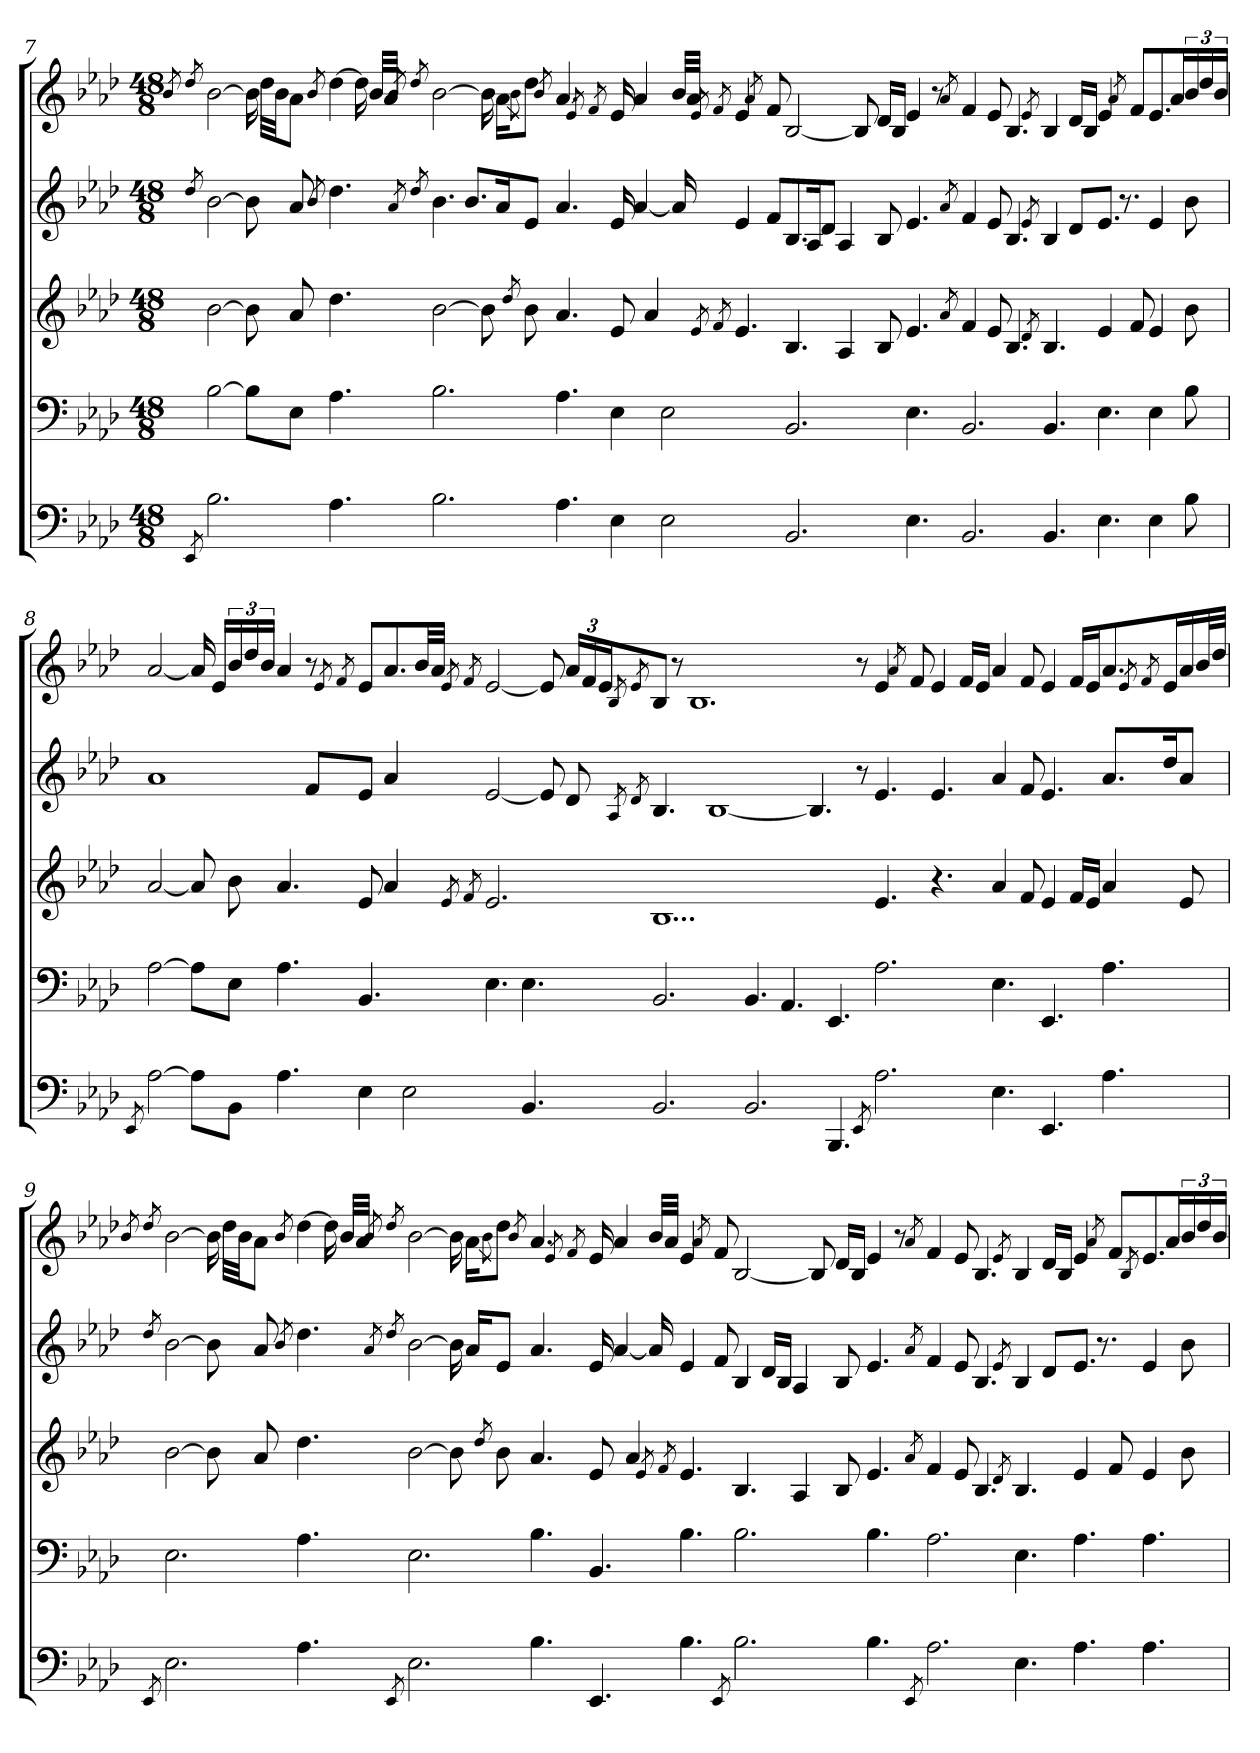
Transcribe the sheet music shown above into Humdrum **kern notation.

**kern	**kern	**kern	**kern	**kern
*part5	*part4	*part3	*part2	*part1
*staff5	*staff4	*staff3	*staff2	*staff1
*clefF4	*clefF4	*clefG2	*clefG2	*clefG2
*k[b-e-a-d-]	*k[b-e-a-d-]	*k[b-e-a-d-]	*k[b-e-a-d-]	*k[b-e-a-d-]
*M48/8	*M48/8	*M48/8	*M48/8	*M48/8
=7	=7	=7	=7	=7
.	.	.	.	8qb-
8qEE-	.	.	8qdd-	8qdd-
2.B-	[2B-	[2b-	[2b-	[2b-
.	8B-\L]	8b-]	8b-]	16b-]
.	.	.	.	32dd-\LLL
.	.	.	.	32b-\JJ
.	8E-\J	8a-	8a-	8a-\J
.	.	.	8qb-	8qb-
4.A-	4.A-	4.dd-	4.dd-	[4dd-
.	.	.	.	16dd-]
.	.	.	.	32b-/LLL
.	.	.	.	32a-/JJJ
.	.	.	8qa-	8qb-
.	.	.	8qdd-	8qdd-
2.B-	2.B-	[2b-	4.b-	[2b-
.	.	.	8.b-/L	.
.	.	8b-]	.	16b-]
.	.	.	16a-/K	16a-\KL
.	.	8qdd-	.	8qb-\
.	.	8b-	8e-/J	8dd-\J
.	.	.	.	8qb-
4.A-	4.A-	4.a-	4.a-	4.a-
.	.	.	.	8qe-
.	.	.	.	8qf
4E-	4E-	8e-	16e-	16e-
.	.	.	[4a-	4a-
.	.	4a-	.	.
2E-	2E-	.	.	.
.	.	.	16a-]	32b-/LLL
.	.	.	.	32a-/JJJ
.	.	8qe-	.	8qe-
.	.	8qf	.	8qf
.	.	4.e-	4e-	4e-
.	.	.	.	8qa-
.	.	.	8f/L	8f
2.BB-	2.BB-	4.B-	8.B-/	[2B-
.	.	.	16A-/K	.
.	.	.	8d-/J	.
.	.	4A-	4A-	.
.	.	.	.	8B-]
.	.	8B-	8B-	16d-/LL
.	.	.	.	16B-/JJ
4.E-	4.E-	4.e-	4.e-	4e-
.	.	.	.	8r
.	.	8qa-	8qa-	8qa-
2.BB-	2.BB-	4f	4f	4f
.	.	8e-	8e-	8e-
.	.	4.B-	4.B-	4.B-
.	.	8qd-	8qe-	8qe-
4.BB-	4.BB-	4.B-	4B-	4B-
.	.	.	8d-/L	16d-/LL
.	.	.	.	16B-/JJ
4.E-	4.E-	4e-	8.e-/J	4e-
.	.	.	8.r	.
.	.	.	.	8qa-
.	.	8f	.	8f/L
4E-	4E-	4e-	4e-	8.e-/
.	.	.	.	16a-/L
8B-	8B-	8b-	8b-	24b-/
.	.	.	.	24dd-/
.	.	.	.	24b-/JJ
=8	=8	=8	=8	=8
8qEE-	.	.	.	.
[2A-	[2A-	[2a-	1a-	[2a-
8A-\L]	8A-\L]	8a-]	.	16a-]
.	.	.	.	16e-/LL
8BB-\J	8E-\J	8b-	.	24b-/
.	.	.	.	24dd-/
.	.	.	.	24b-/JJ
4.A-	4.A-	4.a-	.	4a-
.	.	.	8f/L	8r
.	.	.	.	8qe-
.	.	.	.	8qf
4E-	4.BB-	8e-	8e-/J	8e-/L
.	.	4a-	4a-	8.a-/
2E-	.	.	.	.
.	.	.	.	32b-/LL
.	.	.	.	32a-/JJJ
.	.	8qe-	.	8qe-
.	.	8qf	.	8qf
.	4.E-	2.e-	[2e-	[2e-
4.BB-	4.E-	.	.	.
.	.	.	8e-]	8e-]
.	.	.	8d-	24a-/LL
.	.	.	.	24f/
.	.	.	.	24e-/J
.	.	.	8qA-	8qB-/
.	.	.	8qd-	8qe-/
2.BB-	2.BB-	1...B-	4.B-	8B-/J
.	.	.	.	8r
.	.	.	.	1.B-
.	.	.	[1B-	.
2.BB-	4.BB-	.	.	.
.	4.AA-	.	.	.
.	.	.	4.B-]	.
4.BBB-	4.EE-	.	.	.
.	.	.	8r	8r
8qEE-	.	.	.	.
2.A-	2.A-	4.e-	4.e-	4e-
.	.	.	.	8qa-
.	.	.	.	8f
.	.	4.r	4.e-	4e-
.	.	.	.	16f/LL
.	.	.	.	16e-/JJ
4.E-	4.E-	4a-	4a-	4a-
.	.	8f	8f	8f
4.EE-	4.EE-	4e-	4.e-	4e-
.	.	16f/LL	.	16f/LL
.	.	16e-/JJ	.	16e-/J
4.A-	4.A-	4a-	8.a-/L	8.a-/
.	.	.	.	8qe-/
.	.	.	.	8qf/
.	.	.	16dd-/K	16e-/L
.	.	8e-	8a-/J	16a-/
.	.	.	.	32b-/L
.	.	.	.	32dd-/JJJ
=9	=9	=9	=9	=9
.	.	.	.	8qb-
8qEE-	.	.	8qdd-	8qdd-
2.E-	2.E-	[2b-	[2b-	[2b-
.	.	8b-]	8b-]	16b-]
.	.	.	.	32dd-\LLL
.	.	.	.	32b-\JJ
.	.	8a-	8a-	8a-\J
.	.	.	8qb-	8qb-
4.A-	4.A-	4.dd-	4.dd-	[4dd-
.	.	.	.	16dd-]
.	.	.	.	32b-/LLL
.	.	.	.	32a-/JJJ
.	.	.	8qa-	8qb-
8qEE-	.	.	8qdd-	8qdd-
2.E-	2.E-	[2b-	[2b-	[2b-
.	.	8b-]	16b-]	16b-]
.	.	.	16a-/KL	16a-\KL
.	.	8qdd-	.	8qb-\
.	.	8b-	8e-/J	8dd-\J
.	.	.	.	8qb-
4.B-	4.B-	4.a-	4.a-	4.a-
.	.	.	.	8qe-
.	.	.	.	8qf
4.EE-	4.BB-	8e-	16e-	16e-
.	.	.	[4a-	4a-
.	.	4a-	.	.
.	.	.	16a-]	32b-/LLL
.	.	.	.	32a-/JJJ
.	.	8qe-	.	.
.	.	8qf	.	.
4.B-	4.B-	4.e-	4e-	4e-
.	.	.	.	8qa-
.	.	.	8f	8f
8qEE-	.	.	.	.
2.B-	2.B-	4.B-	4B-	[2B-
.	.	.	16d-/LL	.
.	.	.	16B-/JJ	.
.	.	4A-	4A-	.
.	.	.	.	8B-]
.	.	8B-	8B-	16d-/LL
.	.	.	.	16B-/JJ
4.B-	4.B-	4.e-	4.e-	4e-
.	.	.	.	8r
8qEE-	.	8qa-	8qa-	8qa-
2.A-	2.A-	4f	4f	4f
.	.	8e-	8e-	8e-
.	.	4.B-	4.B-	4.B-
.	.	8qd-	8qe-	8qe-
4.E-	4.E-	4.B-	4B-	4B-
.	.	.	8d-/L	16d-/LL
.	.	.	.	16B-/JJ
4.A-	4.A-	4e-	8.e-/J	4e-
.	.	.	8.r	.
.	.	.	.	8qa-
.	.	8f	.	8f/L
.	.	.	.	8qB-/
4.A-	4.A-	4e-	4e-	8.e-/
.	.	.	.	16a-/L
.	.	8b-	8b-	24b-/
.	.	.	.	24dd-/
.	.	.	.	24b-/JJ
=	=	=	=	=
*-	*-	*-	*-	*-
